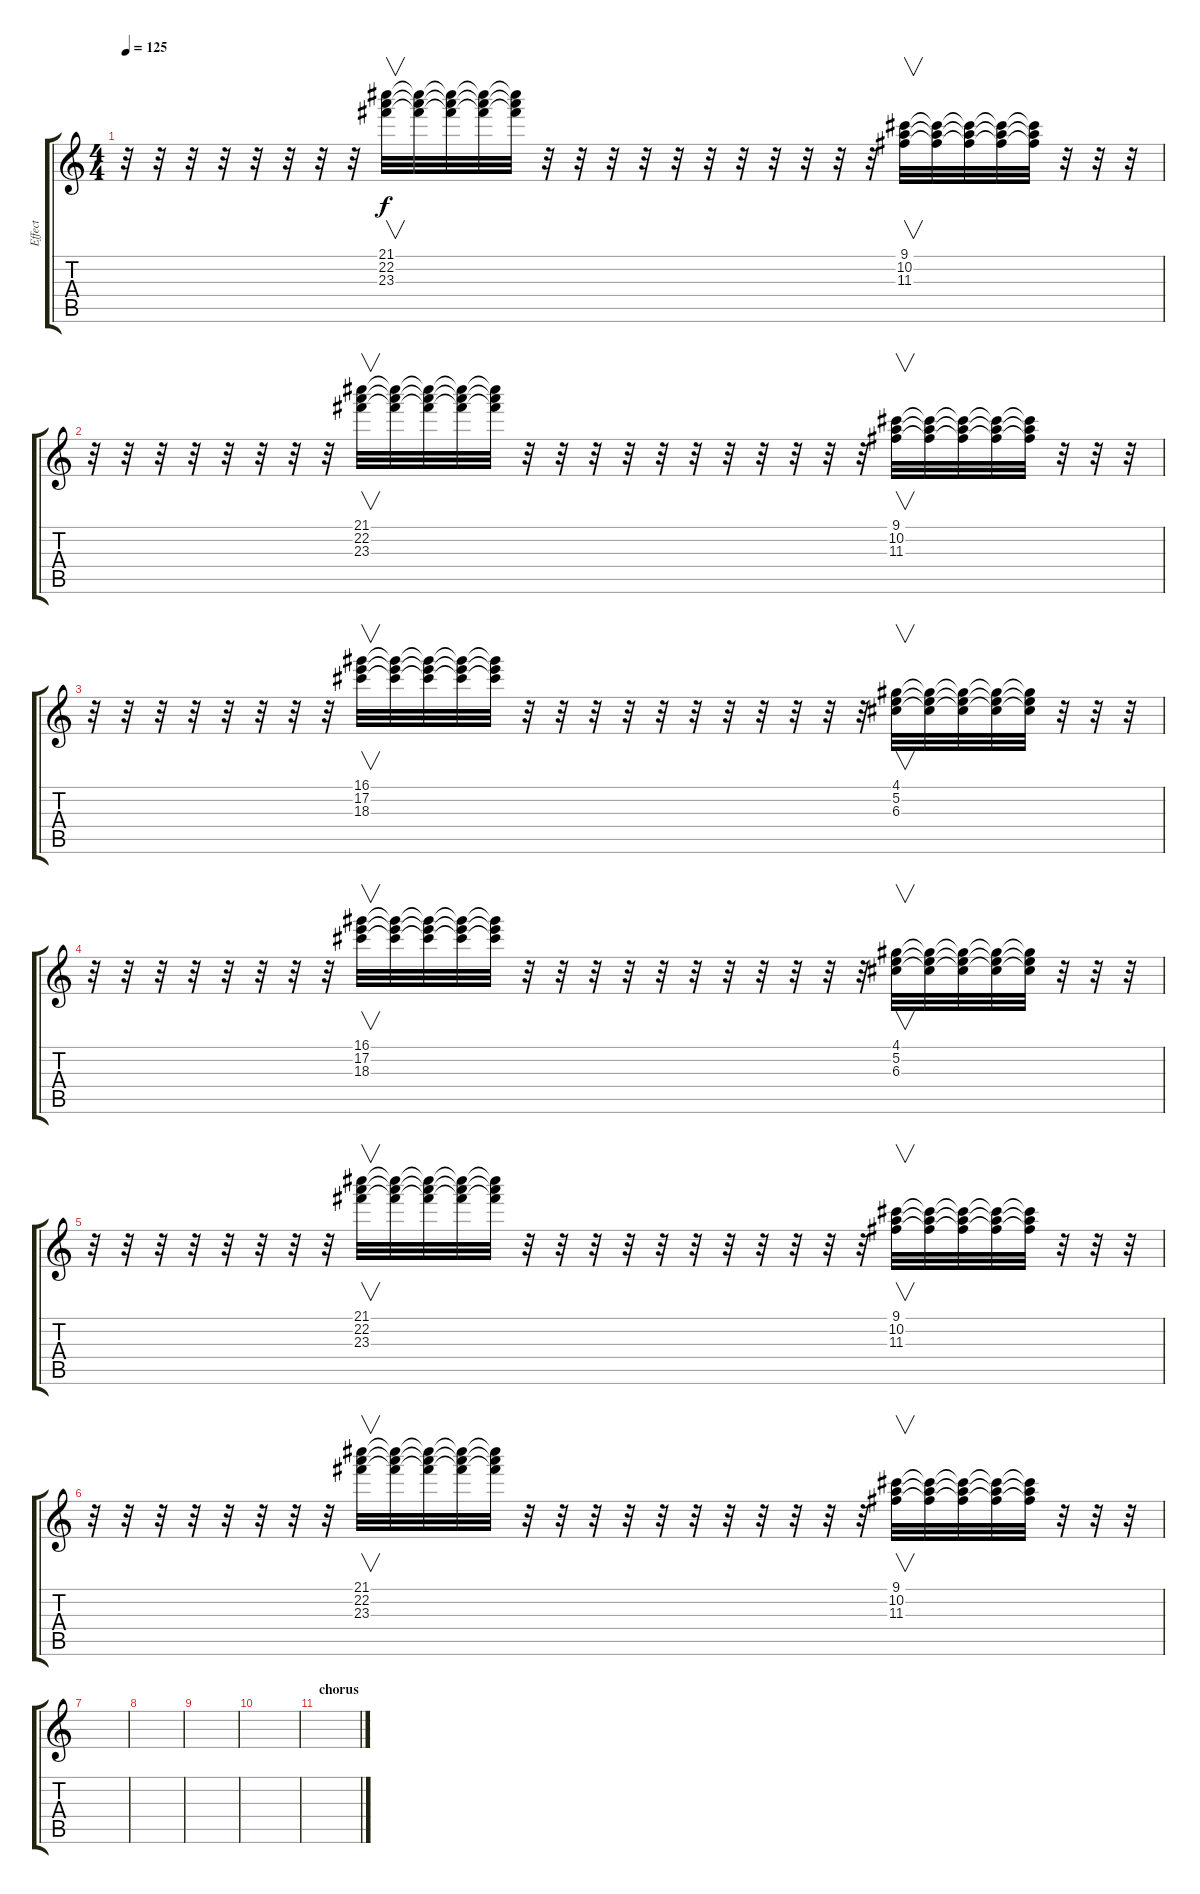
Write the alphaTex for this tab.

\track ("Effect" "Effect") {instrument synthbass1}
\staff {score tabs}
\tuning (E4 B3 G3 D3 A2 E2) {hide}
\ts (4 4)
\tempo 125
\clef g2
\ks c
r.32{dy f} r.32 r.32 r.32 r.32 r.32 r.32 r.32 (21.1 22.2 23.3).32{v} (21.1{t} 22.2{t} 23.3{t}).32 (21.1{t} 22.2{t} 23.3{t}).32 (21.1{t} 22.2{t} 23.3{t}).32 (21.1{t} 22.2{t} 23.3{t}).32 r.32 r.32 r.32 r.32 r.32 r.32 r.32 r.32 r.32 r.32 r.32 (9.1 10.2 11.3).32{v} (9.1{t} 10.2{t} 11.3{t}).32 (9.1{t} 10.2{t} 11.3{t}).32 (9.1{t} 10.2{t} 11.3{t}).32 (9.1{t} 10.2{t} 11.3{t}).32 r.32 r.32 r.32 |
r.32 r.32 r.32 r.32 r.32 r.32 r.32 r.32 (21.1 22.2 23.3).32{v} (21.1{t} 22.2{t} 23.3{t}).32 (21.1{t} 22.2{t} 23.3{t}).32 (21.1{t} 22.2{t} 23.3{t}).32 (21.1{t} 22.2{t} 23.3{t}).32 r.32 r.32 r.32 r.32 r.32 r.32 r.32 r.32 r.32 r.32 r.32 (9.1 10.2 11.3).32{v} (9.1{t} 10.2{t} 11.3{t}).32 (9.1{t} 10.2{t} 11.3{t}).32 (9.1{t} 10.2{t} 11.3{t}).32 (9.1{t} 10.2{t} 11.3{t}).32 r.32 r.32 r.32 |
r.32 r.32 r.32 r.32 r.32 r.32 r.32 r.32 (16.1 17.2 18.3).32{v} (16.1{t} 17.2{t} 18.3{t}).32 (16.1{t} 17.2{t} 18.3{t}).32 (16.1{t} 17.2{t} 18.3{t}).32 (16.1{t} 17.2{t} 18.3{t}).32 r.32 r.32 r.32 r.32 r.32 r.32 r.32 r.32 r.32 r.32 r.32 (4.1 5.2 6.3).32{v} (4.1{t} 5.2{t} 6.3{t}).32 (4.1{t} 5.2{t} 6.3{t}).32 (4.1{t} 5.2{t} 6.3{t}).32 (4.1{t} 5.2{t} 6.3{t}).32 r.32 r.32 r.32 |
r.32 r.32 r.32 r.32 r.32 r.32 r.32 r.32 (16.1 17.2 18.3).32{v} (16.1{t} 17.2{t} 18.3{t}).32 (16.1{t} 17.2{t} 18.3{t}).32 (16.1{t} 17.2{t} 18.3{t}).32 (16.1{t} 17.2{t} 18.3{t}).32 r.32 r.32 r.32 r.32 r.32 r.32 r.32 r.32 r.32 r.32 r.32 (4.1 5.2 6.3).32{v} (4.1{t} 5.2{t} 6.3{t}).32 (4.1{t} 5.2{t} 6.3{t}).32 (4.1{t} 5.2{t} 6.3{t}).32 (4.1{t} 5.2{t} 6.3{t}).32 r.32 r.32 r.32 |
r.32 r.32 r.32 r.32 r.32 r.32 r.32 r.32 (21.1 22.2 23.3).32{v} (21.1{t} 22.2{t} 23.3{t}).32 (21.1{t} 22.2{t} 23.3{t}).32 (21.1{t} 22.2{t} 23.3{t}).32 (21.1{t} 22.2{t} 23.3{t}).32 r.32 r.32 r.32 r.32 r.32 r.32 r.32 r.32 r.32 r.32 r.32 (9.1 10.2 11.3).32{v} (9.1{t} 10.2{t} 11.3{t}).32 (9.1{t} 10.2{t} 11.3{t}).32 (9.1{t} 10.2{t} 11.3{t}).32 (9.1{t} 10.2{t} 11.3{t}).32 r.32 r.32 r.32 |
r.32 r.32 r.32 r.32 r.32 r.32 r.32 r.32 (21.1 22.2 23.3).32{v} (21.1{t} 22.2{t} 23.3{t}).32 (21.1{t} 22.2{t} 23.3{t}).32 (21.1{t} 22.2{t} 23.3{t}).32 (21.1{t} 22.2{t} 23.3{t}).32 r.32 r.32 r.32 r.32 r.32 r.32 r.32 r.32 r.32 r.32 r.32 (9.1 10.2 11.3).32{v} (9.1{t} 10.2{t} 11.3{t}).32 (9.1{t} 10.2{t} 11.3{t}).32 (9.1{t} 10.2{t} 11.3{t}).32 (9.1{t} 10.2{t} 11.3{t}).32 r.32 r.32 r.32 |
|
|
|
|
\section ("" "chorus")
